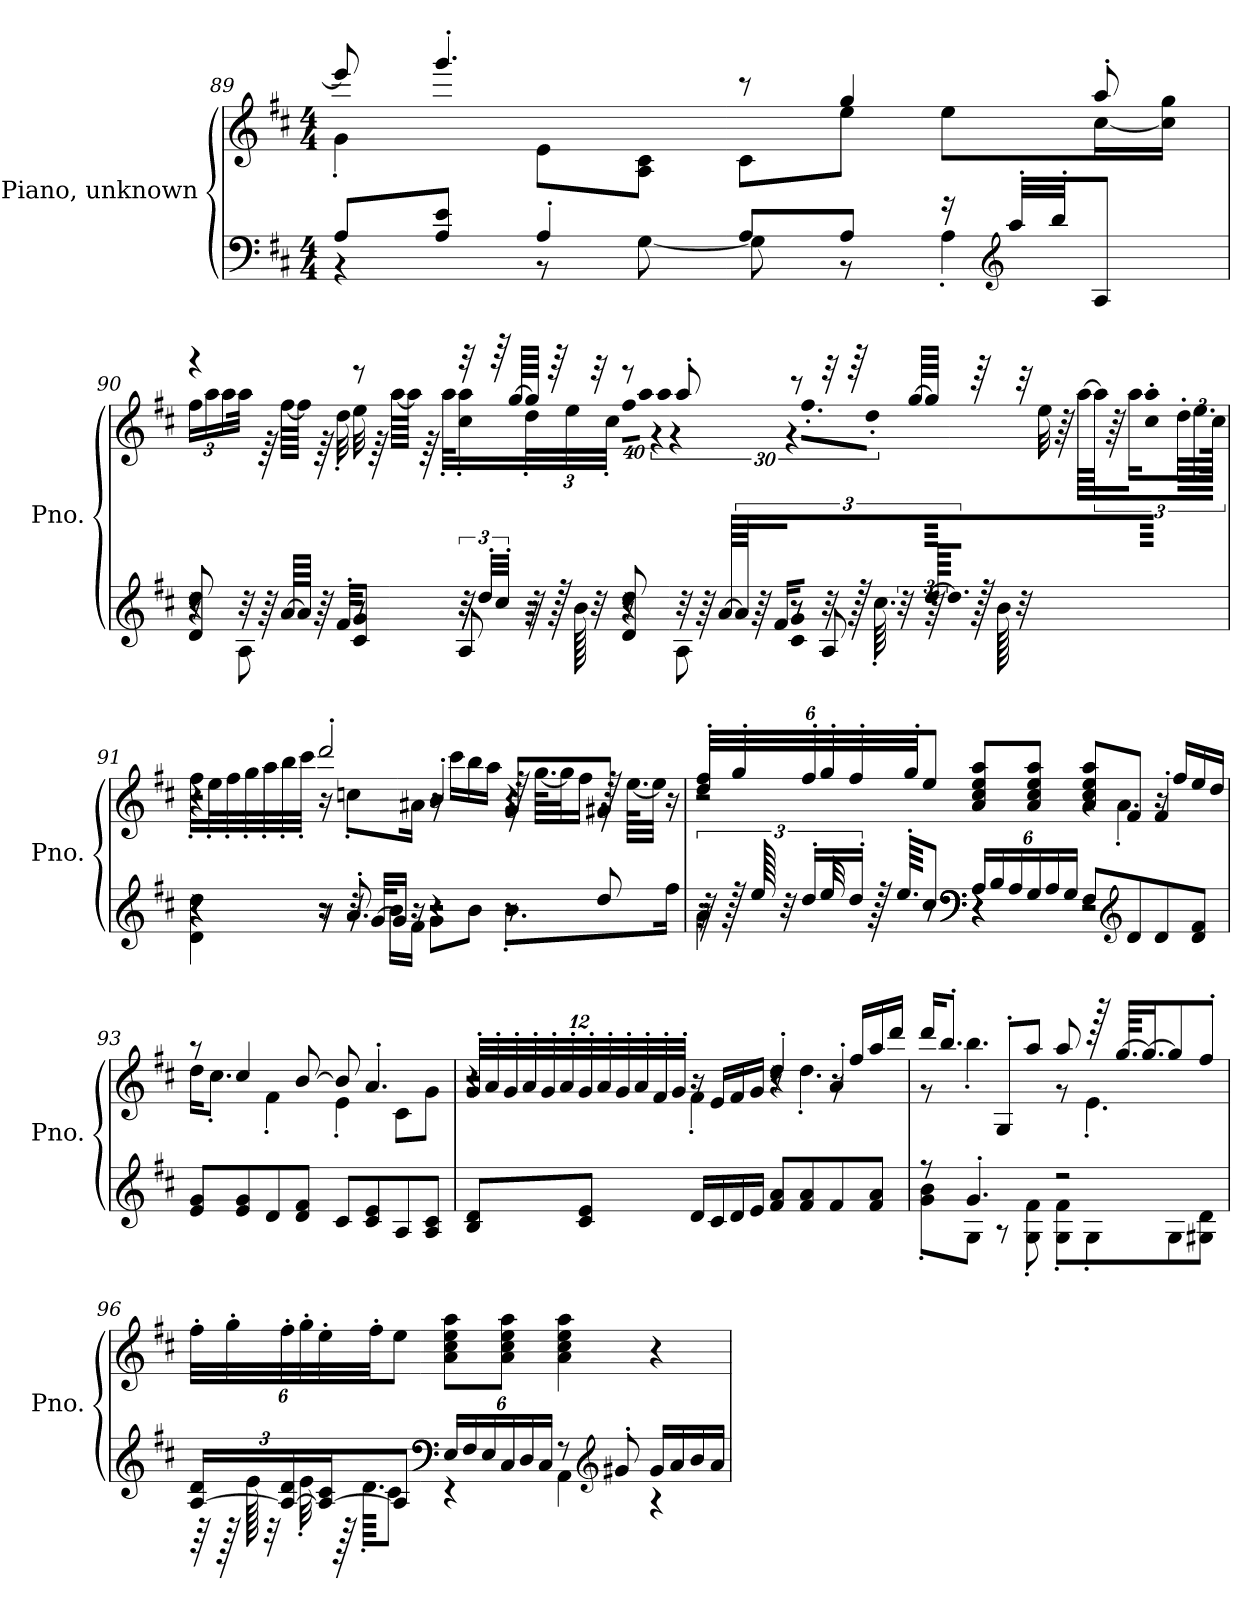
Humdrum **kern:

**kern	**kern
*part1	*part1
*staff2	*staff1
*I"Piano, unknown	*
*I'Pno.	*
!!LO:LB:g=z
*clefF4	*clefG2
*k[f#c#]	*k[f#c#]
*M4/4	*M4/4
=89	=89
*^	*^
8A/L	4r	8eee/]	4g'\
8A/ 8e/J	.	4.ggg'/	.
4A'/	8r	.	8e\L
.	[8G\	.	8A\ 8c#\J
8A/L	8G\]	8r	8c#\L
8A/J	8r	4gg/	8ee\J
16r	4A'\	.	8ee\L
*clefG2	*	*	*
32aa'/LLL	.	.	.
32bb'/JJ	.	.	.
8A/J	.	8aa'/	[16cc#\L
.	.	.	16cc#\] 16gg\JJ
!!LO:PB:g=z	!!
=90	=90	=90	=90
*	*^	*	*
*	*	*	*	*Xbrackettup
8d/ 8dd/	8r	4r	4r	24ff#\LL
.	.	.	.	24aa\
.	.	.	.	24aa\
32r	8A\	.	.	32aa\JJk
64r	.	.	.	64r
[64a/LLLL	.	.	.	[64ff#\LLLL
64a/JJJJ]	.	.	.	64ff#\JJJJ]
64r	.	.	.	64r
32f#'/KKL	.	.	.	32dd'\
8c#/ 8g/J	8r	8r	8r	32ee\
.	.	.	.	64r
.	.	.	.	[64aa\LLLL
.	.	.	.	64aa\JJJJ]
.	.	.	.	64r
.	.	.	.	32aa'\KLL
48r	16r	8A/	32r	16cc#\' 16aa\'
48dd'/LLL	.	.	.	.
.	.	.	64r	.
48cc#'/JJJ	.	.	.	.
.	.	.	[64gg/LLLL	.
16r	64r	.	64gg/JJJJ]	48dd'\L
.	128r	.	64r	.
.	.	.	.	48ee\
.	128b\	.	.	.
.	32r	.	32r	.
.	.	.	.	48cc#'\JJJ
*	*	*	*	*brackettup
!	!	!	!	!LO:N:vis=32
8d/ 8dd/	8r	4r	8r	640%23ff#\LLL
!	!	!	!	!LO:N:vis=32
.	.	.	.	640%23aa\JJJ
!	!	!	!	!LO:N:vis=64
.	.	.	.	960%17r
!	!	!	!	!LO:N:vis=64
.	.	.	.	960%17aa\
!	!	!	!	!LO:N:vis=32
.	.	.	.	640%23r
32r	8A\	.	8aa'/	.
!	!	!	!	!LO:N:vis=64
.	.	.	.	960%17r
64r	.	.	.	.
!	!	!	!	!LO:N:vis=32.
.	.	.	.	1920%103ff#'\LLL
[64a/LLLL	.	.	.	.
96a/JJJJ]	.	.	.	.
96r	.	.	.	.
24f#/KL	.	.	.	.
!	!	!	!	!LO:N:vis=32
.	.	.	.	640%23dd'\JJJ
8c#/ 8g/J	8r	8r	8r	.
.	.	.	.	32ee\
.	.	.	.	64r
.	.	.	.	[64aa\LLLL
.	.	.	.	96aa\JJJJ]
.	.	.	.	96r
.	.	.	.	24aa\LL
48r	32r	8A/	32r	.
.	.	.	.	16cc#\' 16aa\'
[96dd/KKLL	.	.	.	.
16.dd/JJ]	128r	.	64r	.
.	64.cc#'\	.	.	.
.	.	.	[64gg/LLLL	.
.	64r	.	64gg/JJJJ]	.
*	*	*	*	*Xbrackettup
.	.	.	.	48dd'\L
.	128r	.	64r	.
.	.	.	.	48.ee\
.	128b\	.	.	.
.	32r	.	32r	.
.	.	.	.	96cc#\JJJk
1920ryy	1920ryy	1920ryy	1920ryy	.
!!LO:LB:g=z
=91	=91	=91	=91	=91
*	*	*	*	*^
4r	4d\ 4dd\	4r	4r	16ff#'\LL	2r
.	.	.	.	32ee'\L	.
.	.	.	.	32ff#'\	.
.	.	.	.	32gg'\	.
.	.	.	.	32aa'\	.
.	.	.	.	32bb'\	.
.	.	.	.	32ccc#'\JJJ	.
16r	8r	16r	2ddd'/	16r	.
8.a'/	.	32r	.	8ccn'\L	.
.	.	[32g/KLL	.	.	.
.	16b\LL	16g/JJ]	.	.	.
.	16f#\JJ	16r	.	16a#X\Jk	.
4r	8g\L	2r	.	16r	4b'/
.	.	.	.	16ccc#\LL	.
.	8b\J	.	.	16bb\	.
.	.	.	.	16aa\JJ	.
8r	8.b'\L	.	4r	128r	8g/L
.	.	.	.	[64.gg\KLLL	.
.	.	.	.	32gg\J]	.
.	.	.	.	16ff#\JJ	.
8dd/	.	.	.	128r	8g#X/J
.	.	.	.	[64.ee\KLLL	.
.	.	.	.	32ee\JJJ]	.
.	16ff#\Jk	.	.	16r	.
!!LO:LB:g=z	!!	!!
=92	=92	=92	=92	=92	=92
64r	4a\	24r	48dd/' 48ff#/'LLL	2r	2r
128r	.	.	.	.	.
.	.	.	48gg'/	.	.
128ee/	.	.	.	.	.
32r	.	.	.	.	.
.	.	24dd'/LL	48ff#'/	.	.
32ee'/	.	.	48gg'/	.	.
.	.	24dd'/JJ	48ff#'/	.	.
128r	.	.	.	.	.
64.ee'/KKKL	.	.	.	.	.
.	.	.	48gg'/JJ	.	.
8cc#/J	.	8r	8ee/J	.	.
*clefF4	*	*	*	*	*
*	*	*Xbrackettup	*	*	*
4r	4r	24A/LL	8a/ 8cc#/ 8ee/ 8aa/L	.	.
.	.	24B/	.	.	.
.	.	24A/	.	.	.
.	.	24G/	8a/ 8cc#/ 8ee/ 8aa/J	.	.
.	.	24A/	.	.	.
.	.	24G/JJ	.	.	.
2r	2r	8F#/L	8a/ 8cc#/ 8ee/ 8aa/L	8r	4r
*clefG2	*	*	*	*	*
.	.	8d/	8f#/J	4.a'\	.
.	.	8d/	16r	.	4f#'/
.	.	.	16ff#/LL	.	.
.	.	8d/ 8f#/J	16ee/	.	.
.	.	.	16dd/JJ	.	.
*v	*v	*v	*	*	*
*	*	*v	*v
=93	=93	=93
8e/ 8g/L	8r	16dd\KL
.	.	8.cc#'\J
8e/ 8g/	4cc#/	.
8d/	.	4f#'\
8d/ 8f#/J	[8b/	.
8c#/L	8b/]	4e'\
8c#/ 8e/	4.a'/	.
8A/	.	8c#\L
8A/ 8c#/J	.	8g\J
!!LO:LB:g=z
=94	=94	=94
*	*	*^
8B/ 8d/L	48g'/LLL	4r	2r
.	48a'/	.	.
.	48g'/	.	.
.	48a'/	.	.
.	48g'/	.	.
.	48a'/	.	.
8c#/ 8e/J	48g'/	.	.
.	48a'/	.	.
.	48g'/	.	.
.	48a'/	.	.
.	48f#'/	.	.
.	48g'/JJJ	.	.
16d/LL	16r	4f#'\	.
16c#/	16e/LL	.	.
16d/	16f#/	.	.
16e/JJ	16g/JJ	.	.
8f#/ 8a/L	4dd'/	8r	4r
8f#/ 8a/	.	4.dd'\	.
8f#/	16r	.	4a'/
.	16ff#/LL	.	.
8f#/ 8a/J	16aa/	.	.
.	16ddd/JJ	.	.
*	*	*v	*v
=95	=95	=95
*^	*	*
8r	8g\' 8b\'L	16ddd/KL	8r
.	.	8.bb'/J	.
4.g'/	8G\J	.	4.bb'\
.	8r	8G'/L	.
.	8G\' 8f#\'	8aa/J	.
2r	8G\' 8f#\'L	8aa/	8r
.	8G'\	128r	4.e'\
.	.	[64.gg/KKLL	.
.	.	16.gg/J_	.
.	8G\	8gg/]	.
.	8G#X\ 8d\J	8ff#'/J	.
*	*	*v	*v
!!LO:LB:g=z
=96	=96	=96
[24A/ 24d/LL	64r	48ff#'\LLL
.	128r	.
.	.	48gg'\
.	128e\	.
.	32r	.
24A/_ 24d/	.	48ff#'\
.	32e'\	48gg'\
24A/_ 24c#/J	.	48ee'\
.	128r	.
.	64.d'\KKKL	.
.	.	48ff#'\JJ
8A/J]	8c#\J	8ee\J
*clefF4	*	*
24E/LL	4r	8a\ 8cc#\ 8ee\ 8aa\L
24F#/	.	.
24E/	.	.
24C#/	.	8a\ 8cc#\ 8ee\ 8aa\J
24D/	.	.
24C#/JJ	.	.
8r	4AA\	4a\ 4cc#\ 4ee\ 4aa\
*clefG2	*	*
8g#X'/	.	.
16g#/LL	4r	4r
16a/	.	.
16b/	.	.
16a/JJ	.	.
*v	*v	*
=	=
*-	*-
